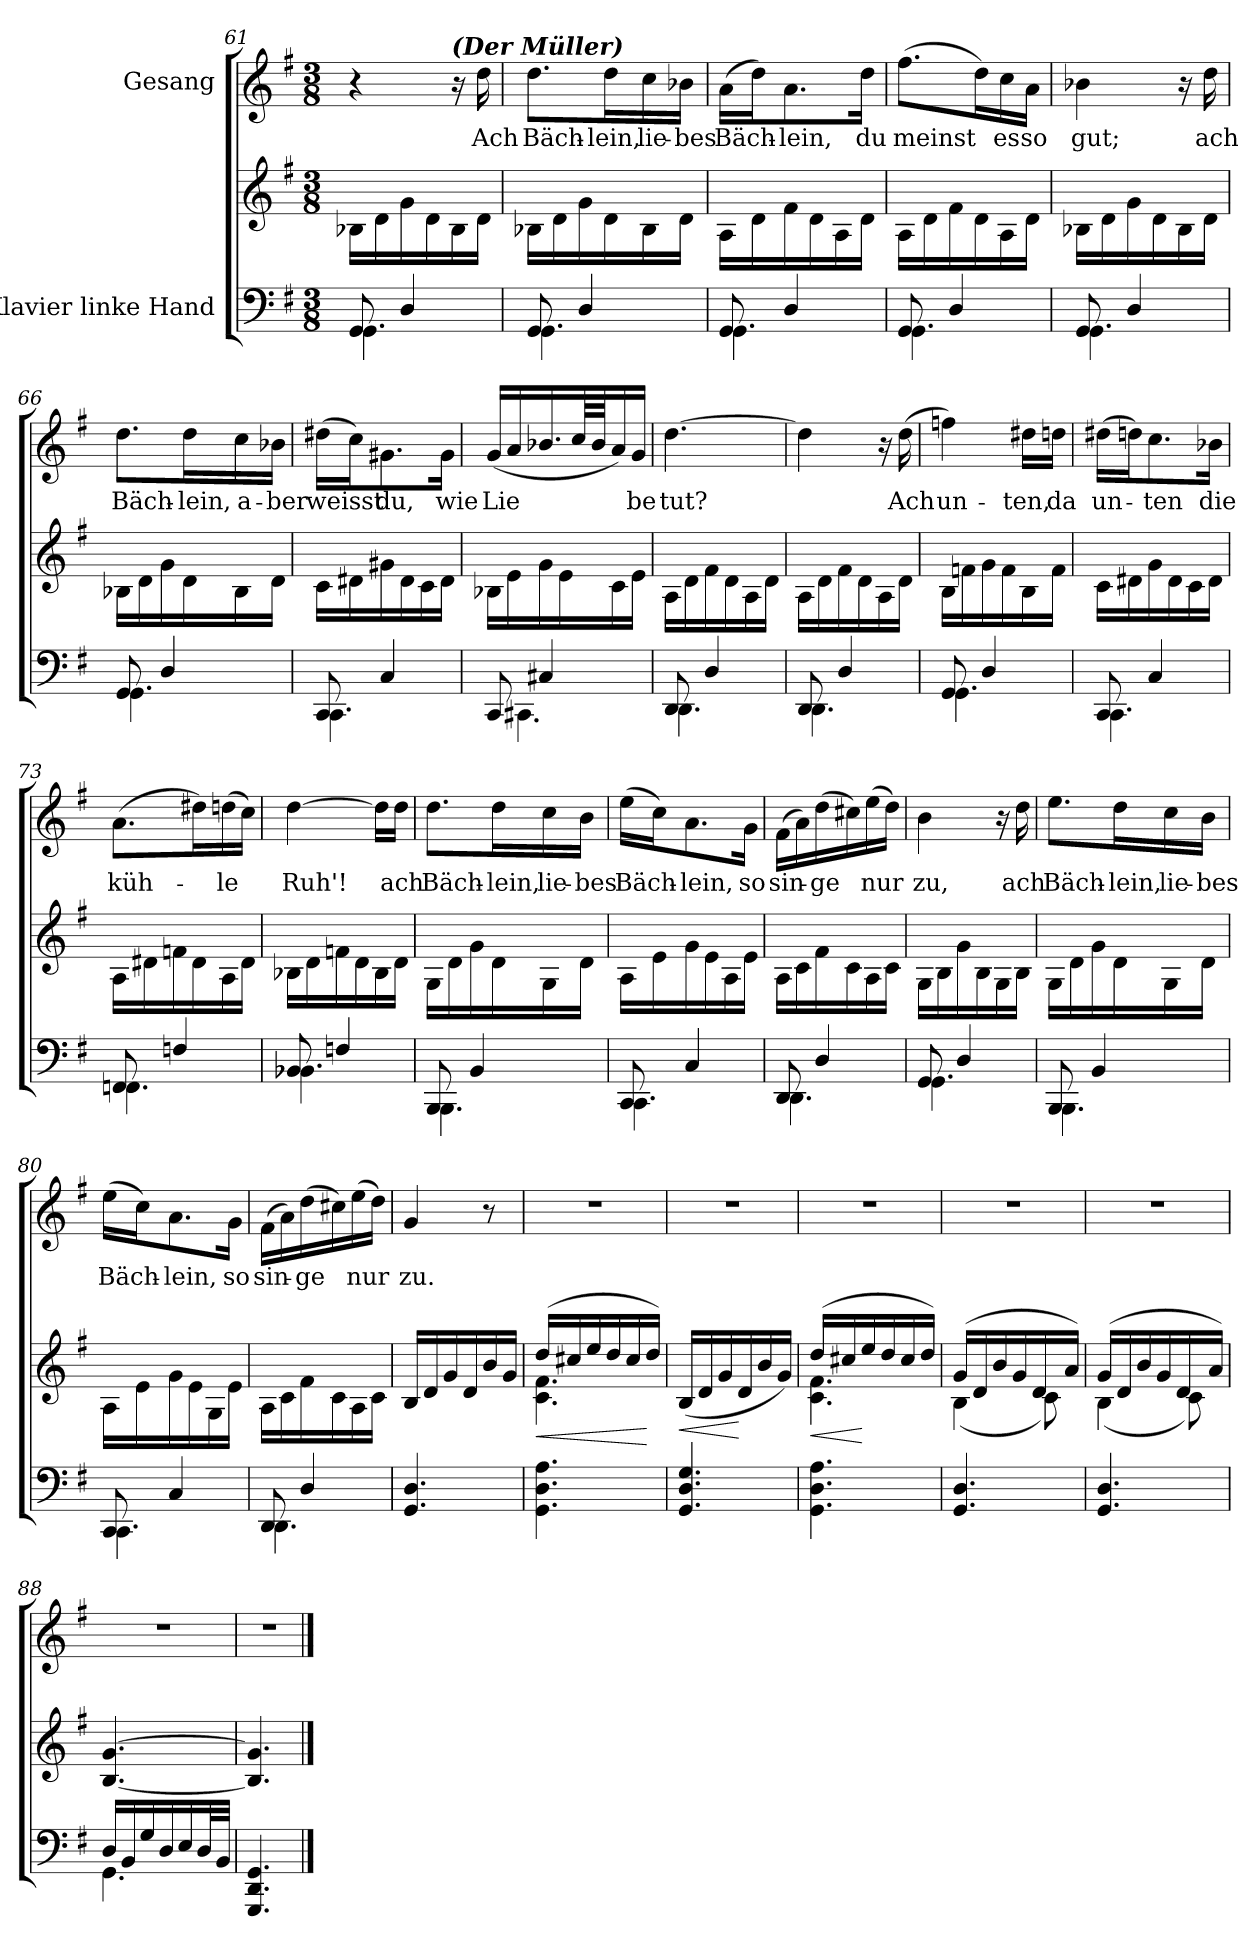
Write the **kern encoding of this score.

**kern	**kern	**dynam	**kern	**text
*part2	*part2	*part2	*part1	*part1
*staff3	*staff2	*staff2/3	*staff1	*staff1
*I"Klavier linke Hand	*	*	*I"Gesang	*
*clefF4	*clefG2	*	*clefG2	*
*k[f#]	*k[f#]	*	*k[f#]	*
*M3/8	*M3/8	*	*M3/8	*
=61	=61	=61	=61	=61
*^	*	*	*	*
8GG/	4.GG\	16B-X\LL	.	4r	.
.	.	16d\	.	.	.
4D/	.	16g\	.	.	.
.	.	16d\	.	.	.
!	!	!	!	!LO:TX:a:Bi:t=(Der Müller)	!
.	.	16B-\	.	16r	.
!	!	!	!	!	!LO:LY:b
.	.	16d\JJ	.	16dd\	Ach
=62	=62	=62	=62	=62	=62
!	!	!	!	!	!LO:LY:b
8GG/	4.GG\	16B-X\LL	.	8.dd\L	Bäch-
.	.	16d\	.	.	.
4D/	.	16g\	.	.	.
!	!	!	!	!	!LO:LY:b
.	.	16d\	.	16dd\L	lein,
!	!	!	!	!	!LO:LY:b
.	.	16B-\	.	16cc\	lie-
!	!	!	!	!	!LO:LY:b
.	.	16d\JJ	.	16b-X\JJ	bes
!!LO:PB:g=z
=63	=63	=63	=63	=63	=63
!	!	!	!	!	!LO:LY:b
8GG/	4.GG\	16A\LL	.	(16a\LL	Bäch-
.	.	16d\	.	16dd\J)	.
!	!	!	!	!	!LO:LY:b
4D/	.	16f#\	.	8.a\	lein,
.	.	16d\	.	.	.
.	.	16A\	.	.	.
!	!	!	!	!	!LO:LY:b
.	.	16d\JJ	.	16dd\Jk	du
=64	=64	=64	=64	=64	=64
!	!	!	!	!	!LO:LY:b
8GG/	4.GG\	16A\LL	.	(8.ff#\L	meinst
.	.	16d\	.	.	.
4D/	.	16f#\	.	.	.
.	.	16d\	.	16dd\L)	.
!	!	!	!	!	!LO:LY:b
.	.	16A\	.	16cc\	es
!	!	!	!	!	!LO:LY:b
.	.	16d\JJ	.	16a\JJ	so
!!LO:LB:g=z
=65	=65	=65	=65	=65	=65
!	!	!	!	!	!LO:LY:b
8GG/	4.GG\	16B-X\LL	.	4b-X\	gut;
.	.	16d\	.	.	.
4D/	.	16g\	.	.	.
.	.	16d\	.	.	.
.	.	16B-\	.	16r	.
!	!	!	!	!	!LO:LY:b
.	.	16d\JJ	.	16dd\	ach
=66	=66	=66	=66	=66	=66
!	!	!	!	!	!LO:LY:b
8GG/	4.GG\	16B-X\LL	.	8.dd\L	Bäch-
.	.	16d\	.	.	.
4D/	.	16g\	.	.	.
!	!	!	!	!	!LO:LY:b
.	.	16d\	.	16dd\L	lein,
!	!	!	!	!	!LO:LY:b
.	.	16B-\	.	16cc\	a-
!	!	!	!	!	!LO:LY:b
.	.	16d\JJ	.	16b-X\JJ	ber
=67	=67	=67	=67	=67	=67
!	!	!	!	!	!LO:LY:b
8CC/	4.CC\	16c\LL	.	(16dd#X\LL	weisst
.	.	16d#X\	.	16cc\J)	.
!	!	!	!	!	!LO:LY:b
4C/	.	16g#X\	.	8.g#X\	du,
.	.	16d#\	.	.	.
.	.	16c\	.	.	.
!	!	!	!	!	!LO:LY:b
.	.	16d#\JJ	.	16g#\Jk	wie
=68	=68	=68	=68	=68	=68
!	!	!	!	!	!LO:LY:b
8CC/	4.CC#X\	16B-X\LL	.	(16g/LL	Lie
.	.	16e\	.	16a/	.
4C#X/	.	16g\	.	16.b-X/	.
.	.	16e\	.	.	.
.	.	.	.	64cc/LL	.
.	.	.	.	64b-/JJ	.
.	.	16c\	.	16a/)	.
!	!	!	!	!	!LO:LY:b
.	.	16e\JJ	.	16g/JJ	be
!!LO:LB:g=z
=69	=69	=69	=69	=69	=69
!	!	!	!	!	!LO:LY:b
8DD/	4.DD\	16A\LL	.	[4.dd\	tut?
.	.	16d\	.	.	.
4D/	.	16f#\	.	.	.
.	.	16d\	.	.	.
.	.	16A\	.	.	.
.	.	16d\JJ	.	.	.
!!LO:LB:g=z
=70	=70	=70	=70	=70	=70
8DD/	4.DD\	16A\LL	.	4dd\]	.
.	.	16d\	.	.	.
4D/	.	16f#\	.	.	.
.	.	16d\	.	.	.
.	.	16A\	.	16r	.
!	!	!	!	!	!LO:LY:b
.	.	16d\JJ	.	(16dd\	Ach
=71	=71	=71	=71	=71	=71
!	!	!	!	!	!LO:LY:b
8GG/	4.GG\	16B\LL	.	4ffn\)	un-
.	.	16fn\	.	.	.
4D/	.	16g\	.	.	.
.	.	16f\	.	.	.
!	!	!	!	!	!LO:LY:b
.	.	16B\	.	16dd#X\LL	ten,
!	!	!	!	!	!LO:LY:b
.	.	16f\JJ	.	16ddn\JJ	da
=72	=72	=72	=72	=72	=72
!	!	!	!	!	!LO:LY:b
8CC/	4.CC\	16c\LL	.	(16dd#X\LL	un-
.	.	16d#X\	.	16ddn\J)	.
!	!	!	!	!	!LO:LY:b
4C/	.	16g\	.	8.cc\	ten
.	.	16d#\	.	.	.
.	.	16c\	.	.	.
!	!	!	!	!	!LO:LY:b
.	.	16d#\JJ	.	16b-X\Jk	die
=73	=73	=73	=73	=73	=73
!	!	!	!	!	!LO:LY:b
8FFn/	4.FF\	16A\LL	.	(8.a\L	küh-
.	.	16d#X\	.	.	.
4Fn/	.	16fn\	.	.	.
.	.	16d#\	.	16dd#X\L)	.
!	!	!	!	!	!LO:LY:b
.	.	16A\	.	(16ddn\	le
.	.	16d#\JJ	.	16cc\JJ)	.
!!LO:PB:g=z
=74	=74	=74	=74	=74	=74
!	!	!	!	!	!LO:LY:b
8BB-X/	4.BB-\	16B-X\LL	.	[4dd\	Ruh'!
.	.	16d\	.	.	.
4Fn/	.	16fn\	.	.	.
.	.	16d\	.	.	.
.	.	16B-\	.	16dd\LL]	.
!	!	!	!	!	!LO:LY:b
.	.	16d\JJ	.	16dd\JJ	ach
!!LO:PB:g=z
=75	=75	=75	=75	=75	=75
*	*	*^	*	*	*
!	!	!	!	!	!	!LO:LY:b
8BBB/	4.BBB\	4.ryy	16G\LL	.	8.dd\L	Bäch-
.	.	.	16d\	.	.	.
4BB/	.	.	16g\	.	.	.
!	!	!	!	!	!	!LO:LY:b
.	.	.	16d\	.	16dd\L	lein,
!	!	!	!	!	!	!LO:LY:b
.	.	.	16G\	.	16cc\	lie-
!	!	!	!	!	!	!LO:LY:b
.	.	.	16d\JJ	.	16b\JJ	bes
=76	=76	=76	=76	=76	=76	=76
!	!	!	!	!	!	!LO:LY:b
8CC/	4.CC\	4.ryy	16A\LL	.	(16ee\LL	Bäch-
.	.	.	16e\	.	16cc\J)	.
!	!	!	!	!	!	!LO:LY:b
4C/	.	.	16g\	.	8.a\	lein,
.	.	.	16e\	.	.	.
.	.	.	16A\	.	.	.
!	!	!	!	!	!	!LO:LY:b
.	.	.	16e\JJ	.	16g\Jk	so
=77	=77	=77	=77	=77	=77	=77
!	!	!	!	!	!	!LO:LY:b
8DD/	4.DD\	4.ryy	16A\LL	.	(16f#\LL	sin-
.	.	.	16c\	.	16a\)	.
!	!	!	!	!	!	!LO:LY:b
4D/	.	.	16f#\	.	(16dd\	ge
.	.	.	16c\	.	16cc#X\)	.
!	!	!	!	!	!	!LO:LY:b
.	.	.	16A\	.	(16ee\	nur
.	.	.	16c\JJ	.	16dd\JJ)	.
=78	=78	=78	=78	=78	=78	=78
!	!	!	!	!	!	!LO:LY:b
8GG/	4.GG\	4.ryy	16G\LL	.	4b\	zu,
.	.	.	16B\	.	.	.
4D/	.	.	16g\	.	.	.
.	.	.	16B\	.	.	.
.	.	.	16G\	.	16r	.
!	!	!	!	!	!	!LO:LY:b
.	.	.	16B\JJ	.	16dd\	ach
!!LO:LB:g=z
=79	=79	=79	=79	=79	=79	=79
!	!	!	!	!	!	!LO:LY:b
8BBB/	4.BBB\	4.ryy	16G\LL	.	8.ee\L	Bäch-
.	.	.	16d\	.	.	.
4BB/	.	.	16g\	.	.	.
!	!	!	!	!	!	!LO:LY:b
.	.	.	16d\	.	16dd\L	lein,
!	!	!	!	!	!	!LO:LY:b
.	.	.	16G\	.	16cc\	lie-
!	!	!	!	!	!	!LO:LY:b
.	.	.	16d\JJ	.	16b\JJ	bes
!!LO:LB:g=z
=80	=80	=80	=80	=80	=80	=80
!	!	!	!	!	!	!LO:LY:b
8CC/	4.CC\	4.ryy	16A\LL	.	(16ee\LL	Bäch-
.	.	.	16e\	.	16cc\J)	.
!	!	!	!	!	!	!LO:LY:b
4C/	.	.	16g\	.	8.a\	lein,
.	.	.	16e\	.	.	.
.	.	.	16G\	.	.	.
!	!	!	!	!	!	!LO:LY:b
.	.	.	16e\JJ	.	16g\Jk	so
=81	=81	=81	=81	=81	=81	=81
!	!	!	!	!	!	!LO:LY:b
8DD/	4.DD\	4.ryy	16A\LL	.	(16f#\LL	sin-
.	.	.	16c\	.	16a\)	.
!	!	!	!	!	!	!LO:LY:b
4D/	.	.	16f#\	.	(16dd\	ge
.	.	.	16c\	.	16cc#X\)	.
!	!	!	!	!	!	!LO:LY:b
.	.	.	16A\	.	(16ee\	nur
.	.	.	16c\JJ	.	16dd\JJ)	.
*v	*v	*	*	*	*	*
=82	=82	=82	=82	=82	=82
!	!	!	!	!	!LO:LY:b
*	*v	*v	*	*	*
4.GG/ 4.D/	16B/LL	.	4g/	zu.
.	16d/	.	.	.
.	16g/	.	.	.
.	16d/	.	.	.
.	16b/	.	8r	.
.	16g/JJ	.	.	.
=83	=83	=83	=83	=83
!	!	!LO:HP:b	!	!
*	*^	*	*	*
4.GG\ 4.D\ 4.A\	(16dd/LL	4.c\ 4.f#\	<	4.r	.
.	16cc#X/	.	.	.	.
.	16ee/	.	.	.	.
.	16dd/	.	.	.	.
.	16cc#/	.	.	.	.
.	16dd/JJ)	.	[	.	.
*	*v	*v	*	*	*
!!LO:LB:g=z
=84	=84	=84	=84	=84
!	!	!LO:HP:b	!	!
4.GG/ 4.D/ 4.G/	(16B/LL	<	4.r	.
.	16d/	.	.	.
.	16g/	.	.	.
.	16d/	[	.	.
.	16b/	.	.	.
.	16g/JJ)	.	.	.
=85	=85	=85	=85	=85
!	!	!LO:HP:b	!	!
*	*^	*	*	*
4.GG\ 4.D\ 4.A\	(16dd/LL	4.c\ 4.f#\	<	4.r	.
.	16cc#X/	.	.	.	.
.	16ee/	.	[	.	.
.	16dd/	.	.	.	.
.	16cc#/	.	.	.	.
.	16dd/JJ)	.	.	.	.
=86	=86	=86	=86	=86	=86
4.GG/ 4.D/	(16g/LL	(4B\	.	4.r	.
.	16d/	.	.	.	.
.	16b/	.	.	.	.
.	16g/	.	.	.	.
.	16d/	8c\)	.	.	.
.	16a/JJ)	.	.	.	.
=87	=87	=87	=87	=87	=87
4.GG/ 4.D/	(16g/LL	(4B\	.	4.r	.
.	16d/	.	.	.	.
.	16b/	.	.	.	.
.	16g/	.	.	.	.
.	16d/	8c\)	.	.	.
.	16a/JJ)	.	.	.	.
*	*v	*v	*	*	*
!!LO:PB:g=z
=88	=88	=88	=88	=88
*^	*	*	*	*
16D/LL	4.GG\	[4.B/ [4.g/	.	4.r	.
16BB/	.	.	.	.	.
16G/	.	.	.	.	.
16D/	.	.	.	.	.
16E/	.	.	.	.	.
32D/L	.	.	.	.	.
32BB/JJJ	.	.	.	.	.
*v	*v	*	*	*	*
=89	=89	=89	=89	=89
4.GGG/ 4.DD/ 4.GG/	4.B/] 4.g/]	.	4.r	.
==	==	==	==	==
*-	*-	*-	*-	*-
